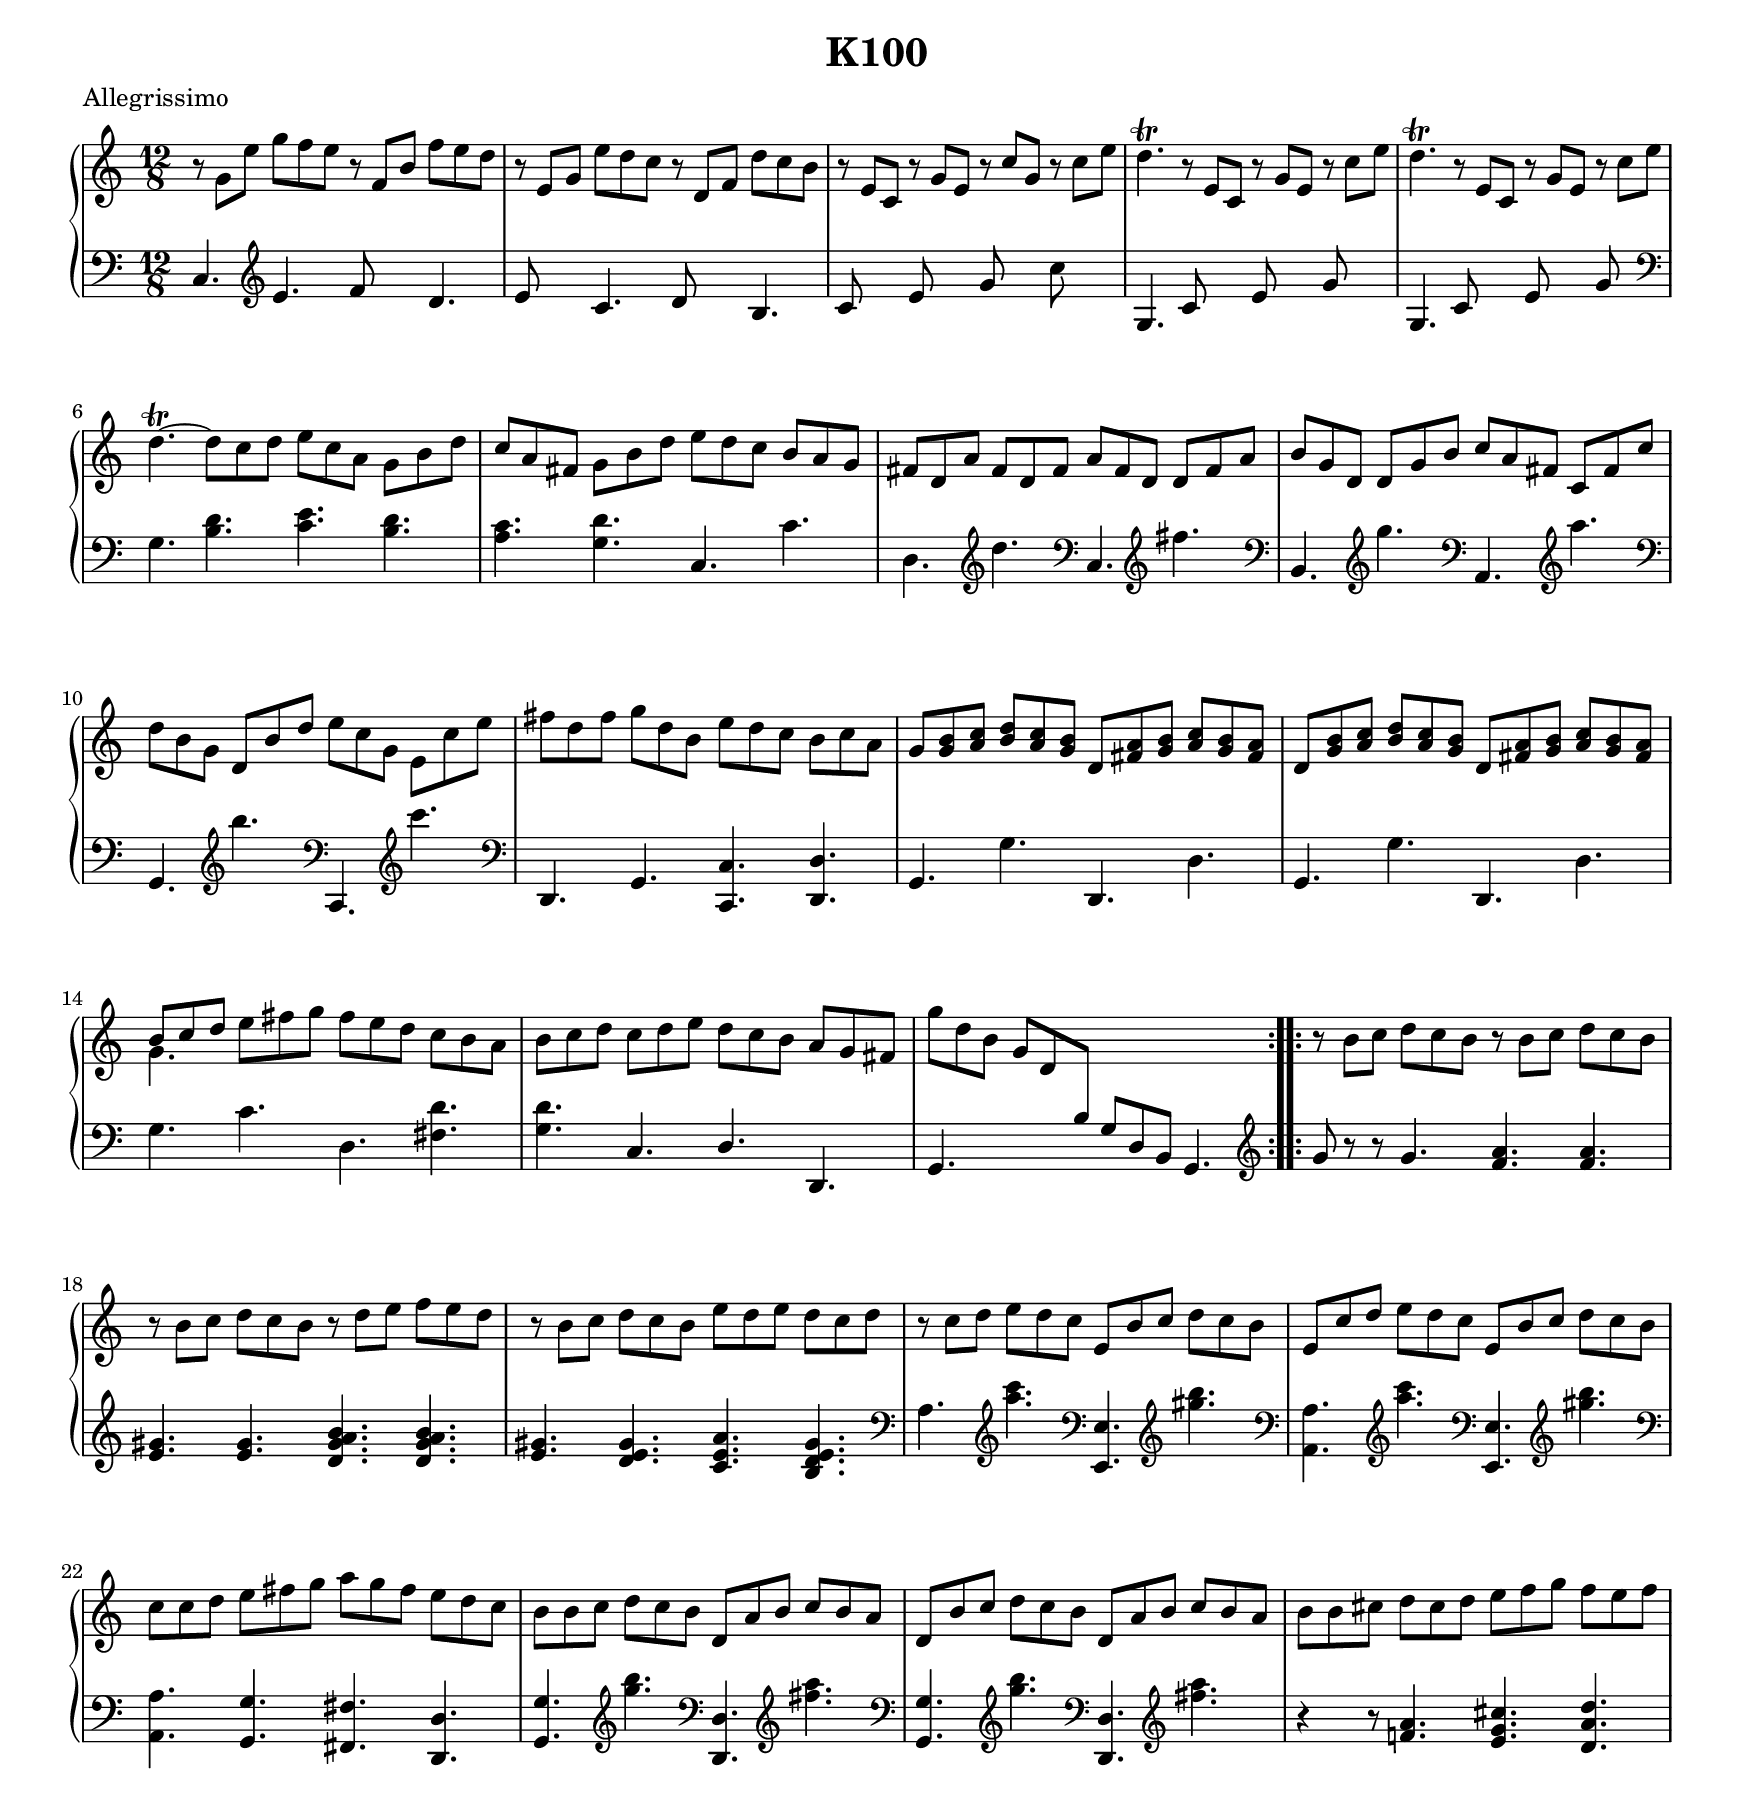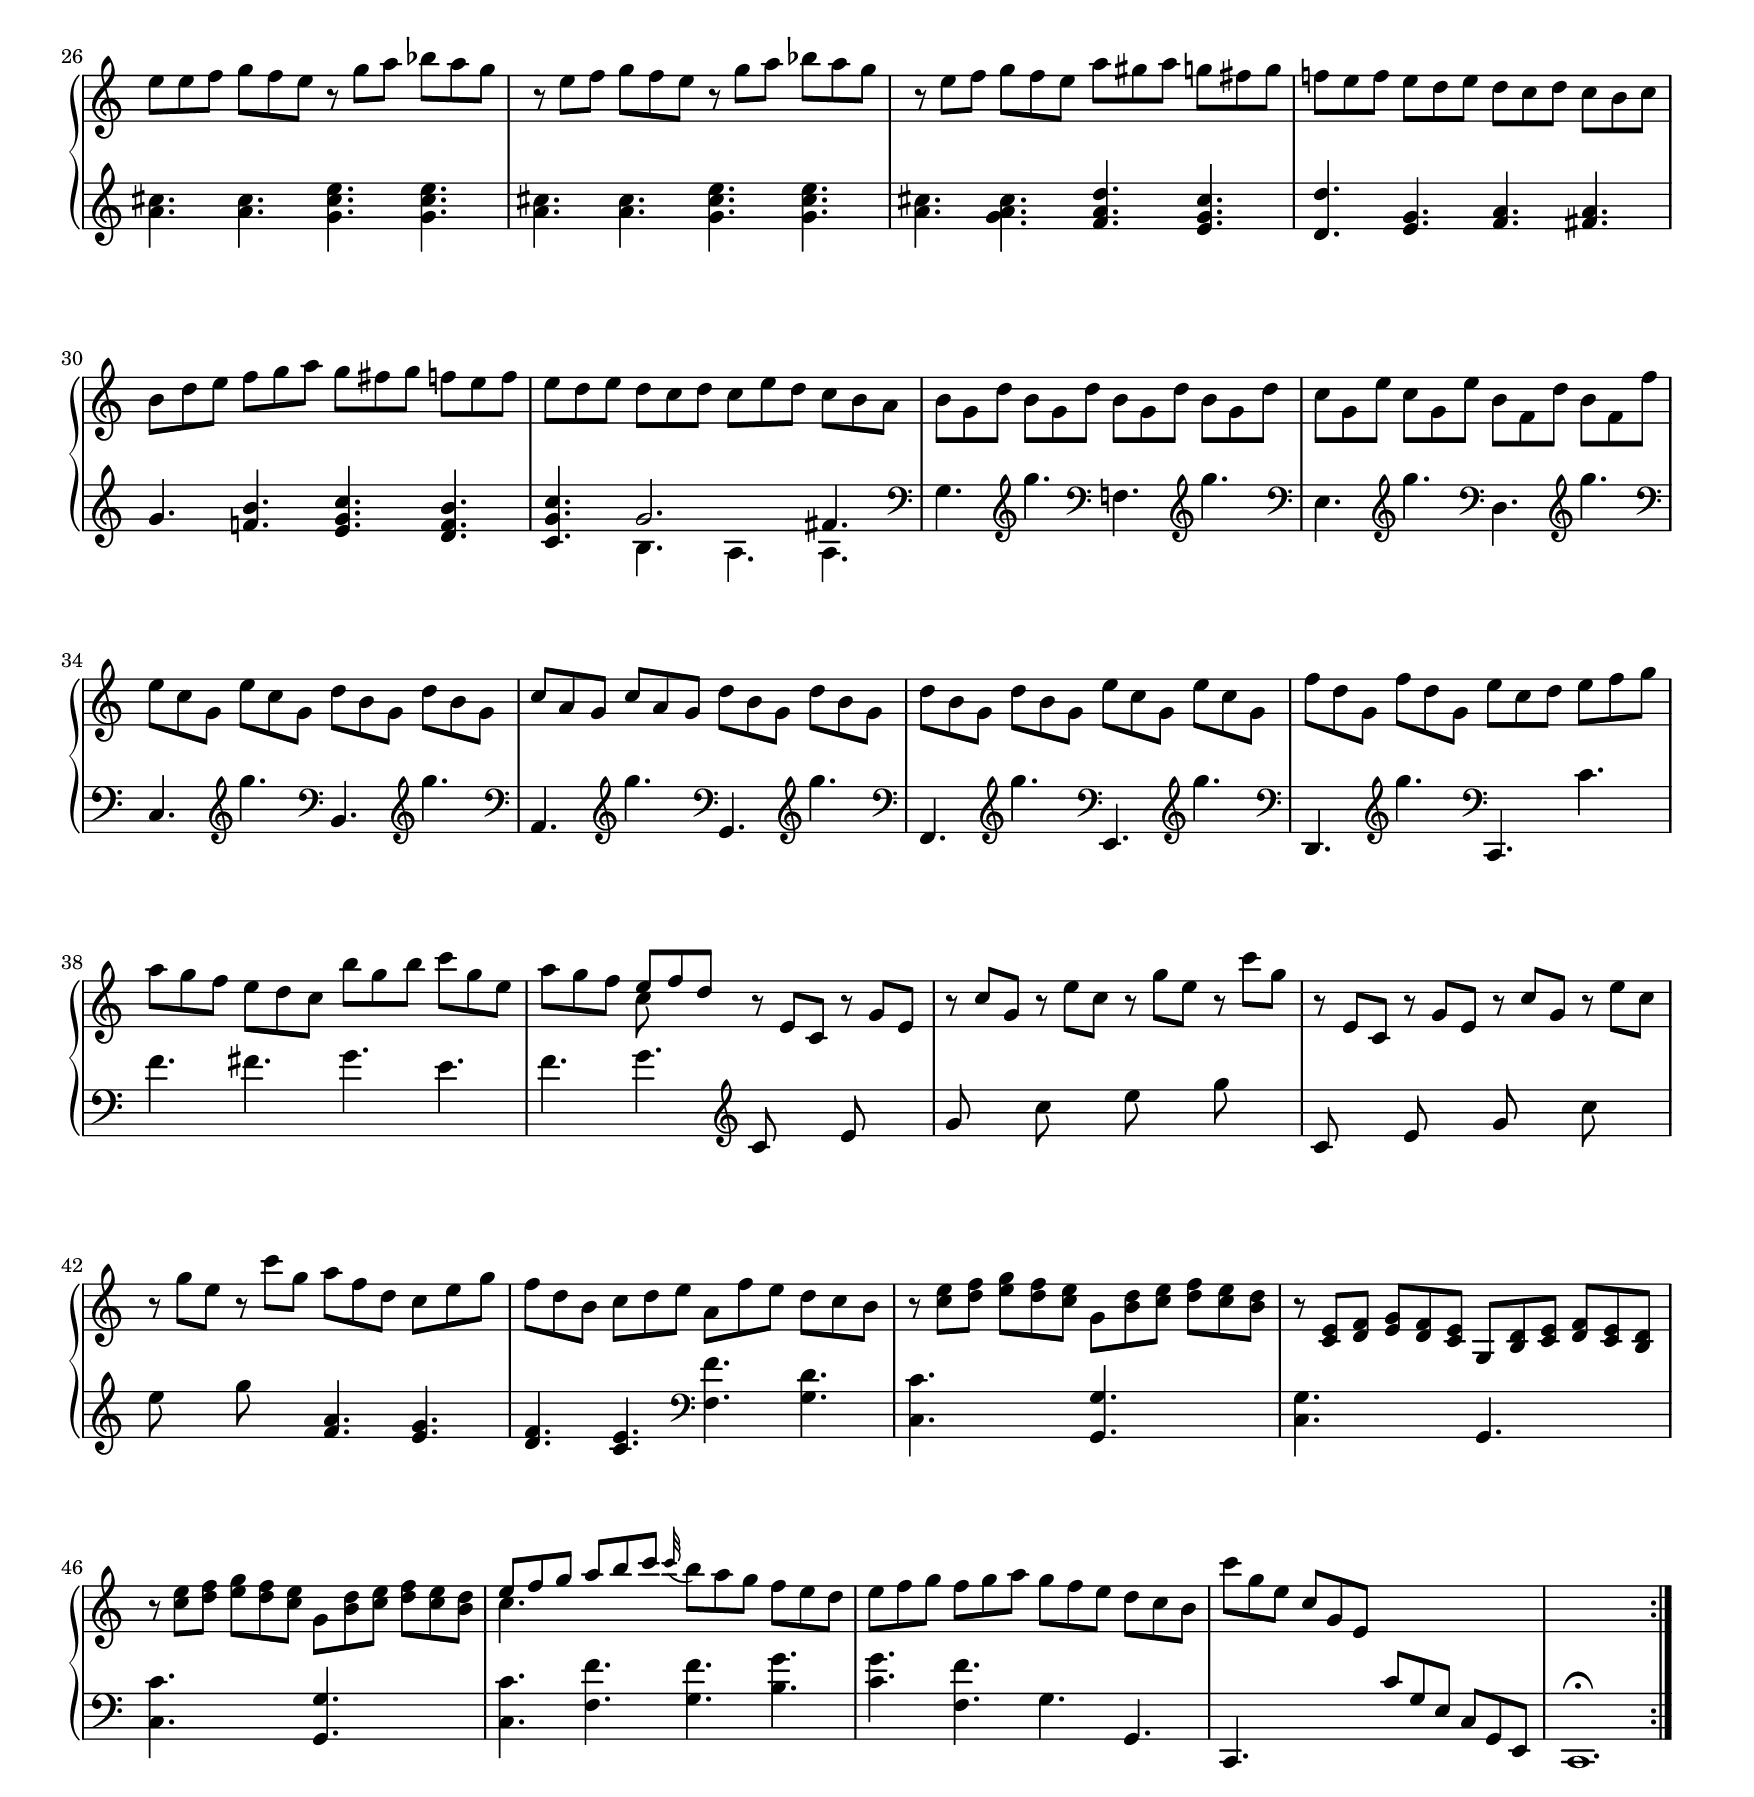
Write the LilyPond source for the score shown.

\version "2.18.2"
\version "2.18.2"

su = \stemUp
sd = \stemDown
sn = \stemNeutral
tu = \tieUp
td = \tieDown
tn = \tieNeutral
cstr = \change Staff = "right"
cstl = \change Staff = "left"

global = {
  \key c \major
  \time 12/8
}

right = \relative c'' {
  \global
 
  \repeat volta 2 {
    r8 g e' g f e r f, b f' e d
    r8 e, g e' d c r d, f d' c b
    r e, c r g' e r c' g r c e
    
    d4.-\trill r8 e, c r g' e r c' e
    d4.-\trill r8 e, c r g' e r c' e
    d4.-\trill ~ d8 c d e c a g b d
    
    c a fis g b d e d c b a g
    fis d a' fis d fis a fis d d fis a
    b g d d g b c a fis c fis c'
    
    d b g d b' d e c g \sd e c' e \sn
    fis d fis g d b e d c b c a \su 
    << { s b c d c b s a b c b a } { g g a b a g d fis g a g fis } >>
    
    << { s b c d c b s a b c b a } { d, g a b a g d fis g a g fis } >>
    \sn << { b c d } \\ { g,4. } >> e'8 fis g fis e d c b a
    b c d c d e d c b a g fis
    g' d b \su g d \cstl b g d b g4. \sn 
  }
  
  \repeat volta 2 {
    \cstr r8 b'' c d c b r b c d c b
    r b c d c b r d e f e d
    r b c d c b e d e d c d
    
    r c d e d c e, b' c d c b
    e, c' d e d c e, b' c d c b
    c c d e fis g a g fis e d c
    
    b b c d c b \su d, a' b c b a
    d, b' c \sd d c b \su d, a' b c b a
    \sn b b cis d cis d e f g f e f
    
    e e f g f e r g a bes a g
    r e f g f e r g a bes a g
    r e f g f e a gis a g fis g
    
    f! e f e d e d c d c b c
    b d e f g a g fis g f e f
    e d e d c d c e d c b a
    
    \sd b g d' b g d' b g d' b g d'
    c g e' c g e' b f d' b f f'
    e c g e' c g d' b g d' b g
    
    \sn c a g c a g d' b g d' b g
    d' b g d' b g e' c g e' c g
    f' d g, f'd g, e' c d e f g
    
    a g f e d c b' g b c g e
    a g f << { e f d } \\ { c } >> r e, c r g' e
    r c' g r e' c r g' e r c' g

    r e, c r g' e r c' g r e' c
    r g' e r c' g a f d c e g
    f d b c d e a, f' e d c b
    
    r << { e f g f e s d e f e d } { c d e d c g b c d c b } >>
    r << { e, f g f e s d e f e d } { c d e d c g b c d c b } >>
    r << { e' f g f e s d e f e d } { c d e d c g b c d c b } >>
    
    << { e f g a[ b c] } \\ { c,4. } >>  \appoggiatura c'32 b8 a g f e d
    e f g f g a g f e d c b
    c' g e \su c g e \cstl c g e c g e
    c1.-\fermata
  }
}
 
left = \relative c {
  \global
  
  \repeat volta 2 {
    c4. \clef treble e' f8 s4 d4.
    e8 s4 c4. d8 s4 b4.
    c8 s4 e8 s4 g8 s4 c8 s4
    
    g,4. c8 s4 e8 s4 g8 s4
    g,4. c8 s4 e8 s4 g8 s4
    \clef bass g,4. <b d> <c e> <b d>    
    <a c> <g d'> c, c'
    
    << { \sn s4. \clef treble d' s \clef treble fis
        s \clef treble g s \clef treble a
        s \clef treble b s \clef treble c
      } \\
      { \sn \clef bass d,,,4. s \clef bass c s
        \clef bass b s \clef bass a s
        \clef bass g s \clef bass c, s
    } >>
    
    \clef bass d g <c, c'> <d d'>
    g g' d, d'
    g, g' d, d'
    
    g c d, <fis d'>
    <g d'> c, \once \su d d,
    g s s2.
  }
  \once \set Staff.explicitClefVisibility = #end-of-line-invisible 
  
  \repeat volta 2 {
    \clef treble g''8 r r g4. <f a> <f a> 
    <e gis> <e gis> <d gis a b> <d gis a b>
    <e gis> <d e gis> <c e a> <b d e gis>
    
    << { \sn \clef bass a s \clef bass <e, e'> s
         \clef bass <a a'> s \clef bass <e e'> s } \\
       { \sn s \clef treble <a''' c> s \clef treble <gis b>
         s \clef treble <a c> s \clef treble <gis b> } >>
    \clef bass <a,,, a'> <g g'> <fis fis'> <d d'>
     
    << { \sn \clef bass <g g'> s \clef bass <d d'> s
         \clef bass <g g'> s \clef bass <d d'> s } \\
       { \sn s \clef treble <g''' b> s \clef treble <fis a>
         s \clef treble <g b> s \clef treble <fis a> } >>
     r4 r8 <f,! a>4. <e g cis> <d a' d>
     
     \sd <a' cis> <a cis> <g cis e> <g cis e>
     <a cis> <a cis> <g cis e> <g cis e>
     <a cis> <g a cis> \sn <f a d> <e g cis>
     
     <d d'> <e g> <f a> <fis a>
     g <f! b> <e g c> <d f b>
     <c g' c> << { g'2. fis4. } \\ { b,4. a a } >>
     
     << { \sn \clef bass g s \clef bass f! s
          \clef bass e s \clef bass d s
          \clef bass c s \clef bass b s
          \clef bass a s \clef bass g s
          \clef bass f s \clef bass e s
          \clef bass d s \clef bass c } \\
        { \sn s \clef treble g'''' s \clef treble g
          s \clef treble g s \clef treble g
          s \clef treble g s \clef treble g
          s \clef treble g s \clef treble g
          s \clef treble g s \clef treble g
          s \clef treble g } >> c,,
      
     f fis g  e
     f g \clef treble c,8 s4 e8 s4
     g8 s4 c8 s4 e8 s4 g8 s4
     
     c,,8 s4 e8 s4 g8 s4 c8 s4 
     e8 s4 g8 s4 <f, a>4. <e g>
     <d f> <c e> \clef bass <f, f'> <g d'>
     
     <c, c'> s <g g'> s
     <c g'> s g s
     <c c'> s <g g'> s
     
     <c c'> <f f'> <g f'> <b g'>
     <c g'> <f, f'> g g,
     c, s s2.
     s1.
  }
}


#(set-global-staff-size 22)

\header {
  title = "K100"
  meter = "Allegrissimo"
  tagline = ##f
}

\paper {
  #(set-paper-size "a3")
  print-page-number = ##f
  between-system-padding = #0.1
  between-system-space = #0.1
  ragged-last-bottom = ##f
  ragged-bottom = ##f
  
  top-margin = 12 \cm
  bottom-margin = .3 \cm
}

\score {
  \new PianoStaff <<
    \new Staff = "right" {
        \right
    }
    \new Staff = "left" { 
      <<
      \clef bass \left 
      % {s1.*16 \pageBreak}
      >>
    }
  >>
  \layout { indent = 0 }
}
